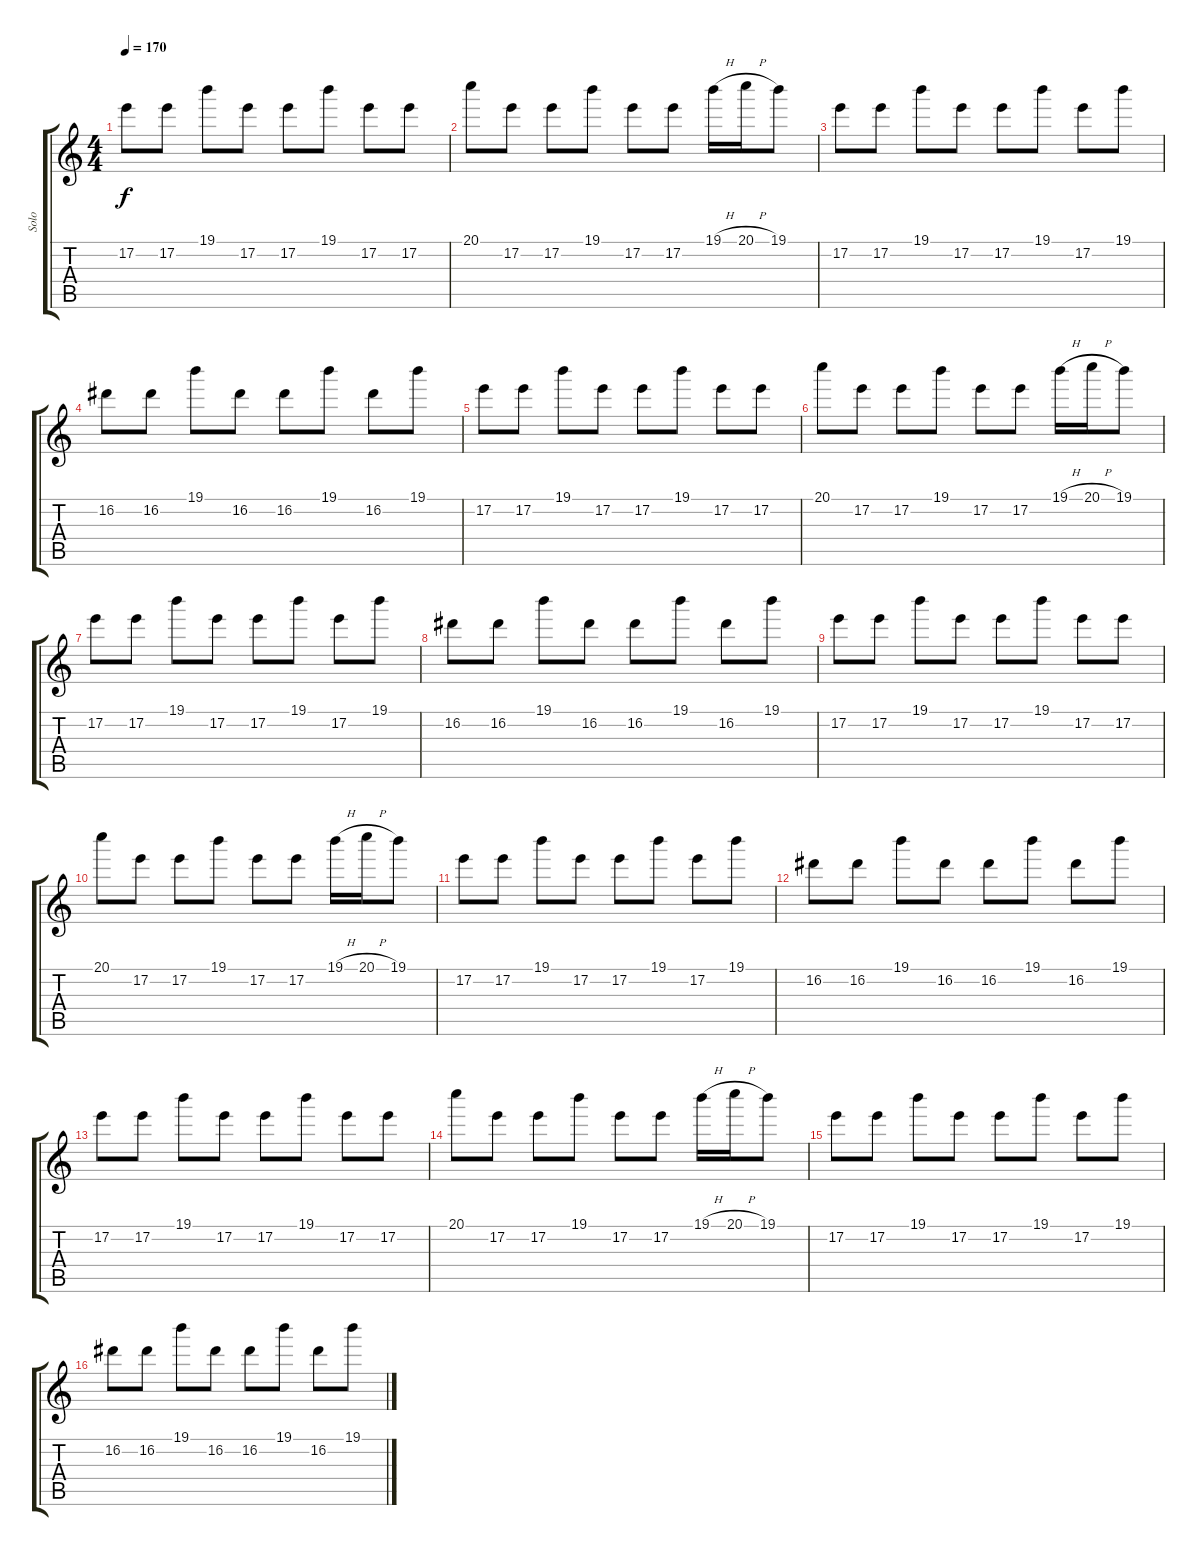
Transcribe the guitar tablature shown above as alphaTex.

\track ("Solo" "Solo") {instrument overdrivenguitar}
\staff {score tabs}
\tuning (E4 B3 G3 D3 A2 E2) {hide}
\ts (4 4)
\tempo 170
\clef g2
\ks c
17.2.8{dy f} 17.2.8 19.1.8 17.2.8 17.2.8 19.1.8 17.2.8 17.2.8 |
20.1.8 17.2.8 17.2.8 19.1.8 17.2.8 17.2.8 19.1{h}.16 20.1{h}.16 19.1.8 |
17.2.8 17.2.8 19.1.8 17.2.8 17.2.8 19.1.8 17.2.8 19.1.8 |
16.2.8 16.2.8 19.1.8 16.2.8 16.2.8 19.1.8 16.2.8 19.1.8 |
17.2.8 17.2.8 19.1.8 17.2.8 17.2.8 19.1.8 17.2.8 17.2.8 |
20.1.8 17.2.8 17.2.8 19.1.8 17.2.8 17.2.8 19.1{h}.16 20.1{h}.16 19.1.8 |
17.2.8 17.2.8 19.1.8 17.2.8 17.2.8 19.1.8 17.2.8 19.1.8 |
16.2.8 16.2.8 19.1.8 16.2.8 16.2.8 19.1.8 16.2.8 19.1.8 |
17.2.8 17.2.8 19.1.8 17.2.8 17.2.8 19.1.8 17.2.8 17.2.8 |
20.1.8 17.2.8 17.2.8 19.1.8 17.2.8 17.2.8 19.1{h}.16 20.1{h}.16 19.1.8 |
17.2.8 17.2.8 19.1.8 17.2.8 17.2.8 19.1.8 17.2.8 19.1.8 |
16.2.8 16.2.8 19.1.8 16.2.8 16.2.8 19.1.8 16.2.8 19.1.8 |
17.2.8 17.2.8 19.1.8 17.2.8 17.2.8 19.1.8 17.2.8 17.2.8 |
20.1.8 17.2.8 17.2.8 19.1.8 17.2.8 17.2.8 19.1{h}.16 20.1{h}.16 19.1.8 |
17.2.8 17.2.8 19.1.8 17.2.8 17.2.8 19.1.8 17.2.8 19.1.8 |
16.2.8 16.2.8 19.1.8 16.2.8 16.2.8 19.1.8 16.2.8 19.1.8
